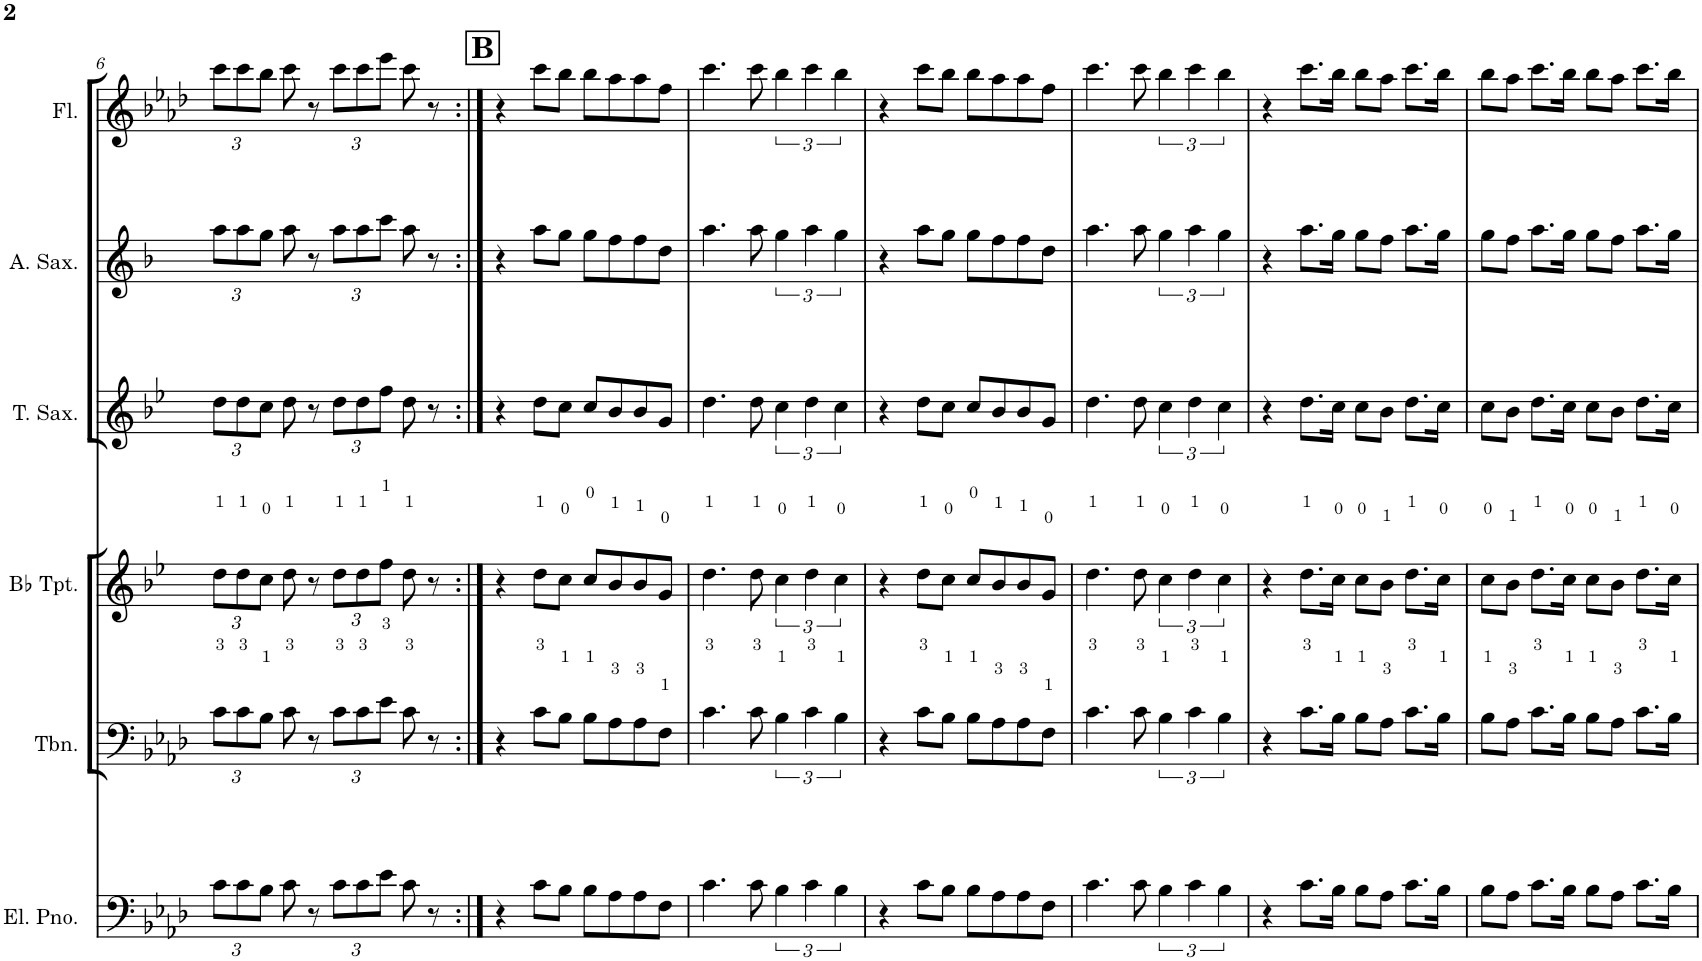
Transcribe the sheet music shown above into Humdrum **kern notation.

**kern	**kern	**kern	**kern	**kern	**kern
*part6	*part5	*part4	*part3	*part2	*part1
*staff6	*staff5	*staff4	*staff3	*staff2	*staff1
*I"Electric Piano	*I"Trombone	*I"Bb Trumpet	*I"Tenor Saxophone	*I"Alto Saxophone	*I"Flute
*I'El. Pno.	*I'Tbn.	*I'Bb Tpt.	*I'T. Sax.	*I'A. Sax.	*I'Fl.
!!LO:PB:g=z
*clefF4	*clefF4	*clefG2	*clefG2	*clefG2	*clefG2
*	*	*Trd1c2	*Trd8c14	*Trd5c9	*
*k[b-e-a-d-]	*k[b-e-a-d-]	*k[b-e-]	*k[b-e-]	*k[b-]	*k[b-e-a-d-]
*M4/4	*M4/4	*M4/4	*M4/4	*M4/4	*M4/4
*Xbrackettup	*Xbrackettup	*Xbrackettup	*Xbrackettup	*Xbrackettup	*Xbrackettup
=6	=6	=6	=6	=6	=6
12c\L	12c\L	12dd\L	12dd\L	12aa\L	12ccc\L
12c\	12c\	12dd\	12dd\	12aa\	12ccc\
12B-\J	12B-\J	12cc\J	12cc\J	12gg\J	12bb-\J
8c\	8c\	8dd\	8dd\	8aa\	8ccc\
8r	8r	8r	8r	8r	8r
12c\L	12c\L	12dd\L	12dd\L	12aa\L	12ccc\L
12c\	12c\	12dd\	12dd\	12aa\	12ccc\
12e-\J	12e-\J	12ff\J	12ff\J	12ccc\J	12eee-\J
8c\	8c\	8dd\	8dd\	8aa\	8ccc\
8r	8r	8r	8r	8r	8r
!!LO:REH:place=s1:a:B:cj:fs=14:t=B
=7:|!	=7:|!	=7:|!	=7:|!	=7:|!	=7:|!
4r	4r	4r	4r	4r	4r
8c\L	8c\L	8dd\L	8dd\L	8aa\L	8ccc\L
8B-\J	8B-\J	8cc\J	8cc\J	8gg\J	8bb-\J
8B-\L	8B-\L	8cc/L	8cc/L	8gg\L	8bb-\L
8A-\	8A-\	8b-/	8b-/	8ff\	8aa-\
8A-\	8A-\	8b-/	8b-/	8ff\	8aa-\
8F\J	8F\J	8g/J	8g/J	8dd\J	8ff\J
=8	=8	=8	=8	=8	=8
4.c\	4.c\	4.dd\	4.dd\	4.aa\	4.ccc\
8c\	8c\	8dd\	8dd\	8aa\	8ccc\
*brackettup	*brackettup	*brackettup	*brackettup	*brackettup	*brackettup
6B-\	6B-\	6cc\	6cc\	6gg\	6bb-\
6c\	6c\	6dd\	6dd\	6aa\	6ccc\
6B-\	6B-\	6cc\	6cc\	6gg\	6bb-\
=9	=9	=9	=9	=9	=9
4r	4r	4r	4r	4r	4r
8c\L	8c\L	8dd\L	8dd\L	8aa\L	8ccc\L
8B-\J	8B-\J	8cc\J	8cc\J	8gg\J	8bb-\J
8B-\L	8B-\L	8cc/L	8cc/L	8gg\L	8bb-\L
8A-\	8A-\	8b-/	8b-/	8ff\	8aa-\
8A-\	8A-\	8b-/	8b-/	8ff\	8aa-\
8F\J	8F\J	8g/J	8g/J	8dd\J	8ff\J
=10	=10	=10	=10	=10	=10
4.c\	4.c\	4.dd\	4.dd\	4.aa\	4.ccc\
8c\	8c\	8dd\	8dd\	8aa\	8ccc\
6B-\	6B-\	6cc\	6cc\	6gg\	6bb-\
6c\	6c\	6dd\	6dd\	6aa\	6ccc\
6B-\	6B-\	6cc\	6cc\	6gg\	6bb-\
=11	=11	=11	=11	=11	=11
4r	4r	4r	4r	4r	4r
8.c\L	8.c\L	8.dd\L	8.dd\L	8.aa\L	8.ccc\L
16B-\Jk	16B-\Jk	16cc\Jk	16cc\Jk	16gg\Jk	16bb-\Jk
8B-\L	8B-\L	8cc\L	8cc\L	8gg\L	8bb-\L
8A-\J	8A-\J	8b-\J	8b-\J	8ff\J	8aa-\J
8.c\L	8.c\L	8.dd\L	8.dd\L	8.aa\L	8.ccc\L
16B-\Jk	16B-\Jk	16cc\Jk	16cc\Jk	16gg\Jk	16bb-\Jk
=12	=12	=12	=12	=12	=12
8B-\L	8B-\L	8cc\L	8cc\L	8gg\L	8bb-\L
8A-\J	8A-\J	8b-\J	8b-\J	8ff\J	8aa-\J
8.c\L	8.c\L	8.dd\L	8.dd\L	8.aa\L	8.ccc\L
16B-\Jk	16B-\Jk	16cc\Jk	16cc\Jk	16gg\Jk	16bb-\Jk
8B-\L	8B-\L	8cc\L	8cc\L	8gg\L	8bb-\L
8A-\J	8A-\J	8b-\J	8b-\J	8ff\J	8aa-\J
8.c\L	8.c\L	8.dd\L	8.dd\L	8.aa\L	8.ccc\L
16B-\Jk	16B-\Jk	16cc\Jk	16cc\Jk	16gg\Jk	16bb-\Jk
=	=	=	=	=	=
*-	*-	*-	*-	*-	*-
